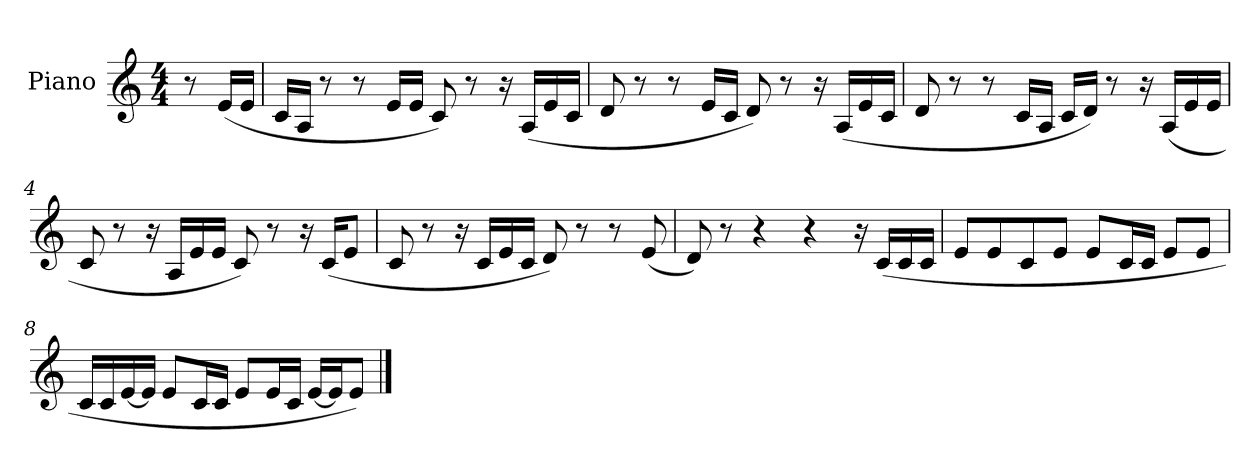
**kern
*part1
*staff1
*I"Piano
*I'Pno.
*clefG2
*k[]
*M4/4
*MM72
=
8r
(<16e/LL
16e/JJ
=1
16c/LL
16A/JJ
8r
8r
16e/LL
16e/JJ
8c/)
8r
16r
(<16A/LL
16e/
16c/JJ
=2
8d/
8r
8r
16e/LL
16c/JJ
8d/)
8r
16r
(<16A/LL
16e/
16c/JJ
=3
8d/
8r
8r
16c/LL
16A/JJ
16c/LL
16d/JJ)
8r
16r
(<16A/LL
16e/
16e/JJ
=4
8c/
8r
16r
16A/LL
16e/
16e/JJ
8c/)
8r
16r
(<16c/KL
8e/J
=5
8c/
8r
16r
16c/LL
16e/
16c/JJ
8d/)
8r
8r
(<8e/
=6
8d/)
8r
4r
4r
16r
(<16c/LL
16c/
16c/JJ
=7
8e/L
8e/
8c/
8e/J
8e/L
16c/L
16c/JJ
8e/L
8e/J
=8
16c/LL
16c/
[16e/
16e/JJ]
8e/L
16c/L
16c/JJ
8e/L
16e/L
16c/JJ
[16e/LL
16e/J]
8e/J)
==
*-
